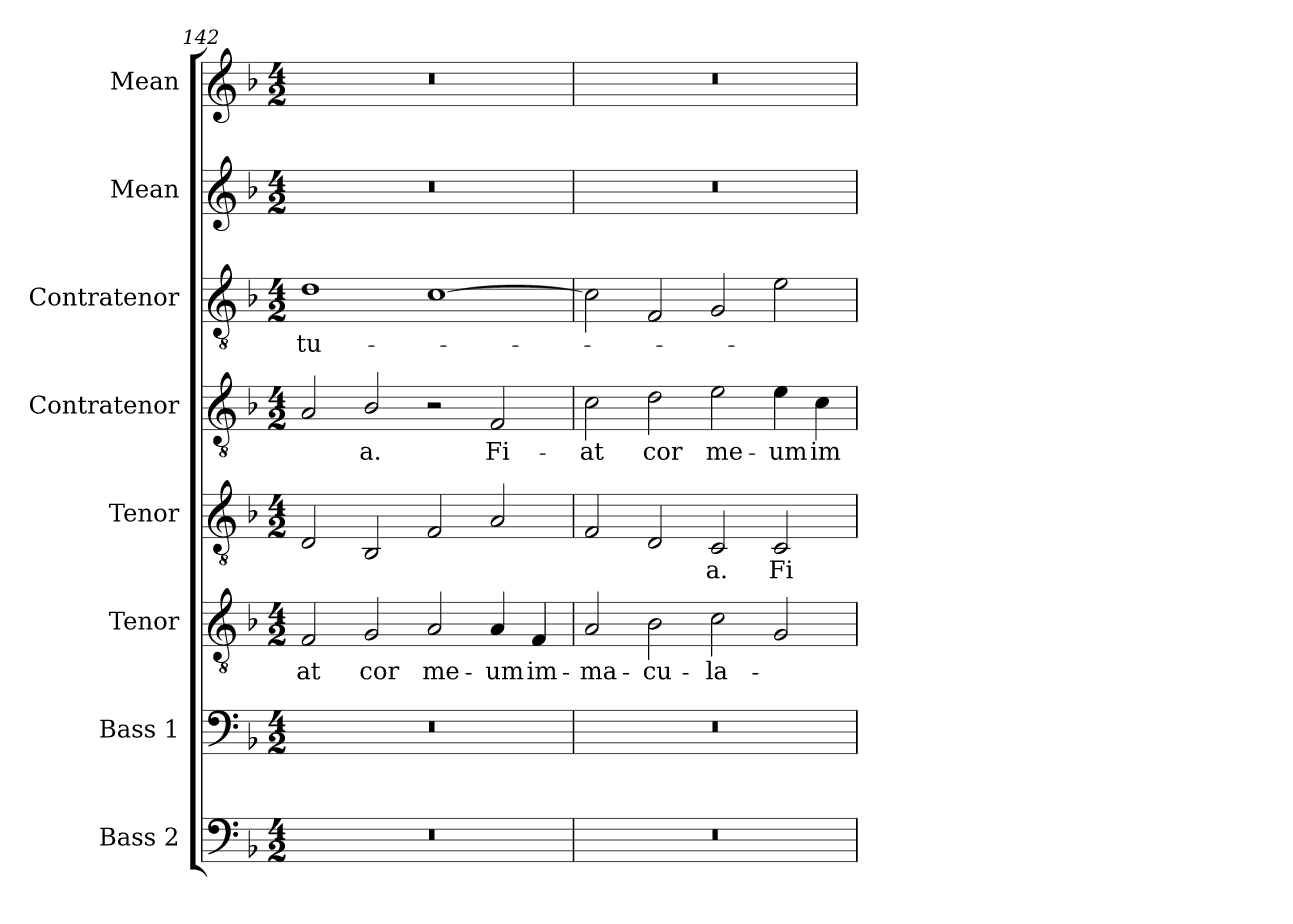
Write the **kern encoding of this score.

**kern	**kern	**kern	**text	**kern	**text	**kern	**text	**kern	**text	**kern	**kern
*part8	*part7	*part6	*part6	*part5	*part5	*part4	*part4	*part3	*part3	*part2	*part1
*staff8	*staff7	*staff6	*staff6	*staff5	*staff5	*staff4	*staff4	*staff3	*staff3	*staff2	*staff1
*I"Bass 2	*I"Bass 1	*I"Tenor	*	*I"Tenor	*	*I"Contratenor	*	*I"Contratenor	*	*I"Mean	*I"Mean
*I'B2.	*I'B1.	*I'T.	*	*I'T.	*	*I'Ct.	*	*I'Ct.	*	*I'M.	*I'M.
*clefF4	*clefF4	*clefGv2	*	*clefGv2	*	*clefGv2	*	*clefGv2	*	*clefG2	*clefG2
*	*	*ITrd7c12	*	*ITrd7c12	*	*ITrd7c12	*	*ITrd7c12	*	*	*
*k[b-]	*k[b-]	*k[b-]	*	*k[b-]	*	*k[b-]	*	*k[b-]	*	*k[b-]	*k[b-]
*F:	*F:	*F:	*	*F:	*	*F:	*	*F:	*	*F:	*F:
*M4/2	*M4/2	*M4/2	*	*M4/2	*	*M4/2	*	*M4/2	*	*M4/2	*M4/2
=142	=142	=142	=142	=142	=142	=142	=142	=142	=142	=142	=142
!LO:N:vis=1	!LO:N:vis=1	!	!	!	!	!	!	!	!	!	!
!	!	!	!LO:LY:b:color=#000000	!	!	!	!	!	!	!	!
!	!	!	!	!	!	!	!	!	!LO:LY:b:color=#000000	!LO:N:vis=1	!LO:N:vis=1
0r	0r	2FFi/	-at	2DDi/	.	2AAi/	.	1Di	tu-	0r	0r
!	!	!	!LO:LY:b:color=#000000	!	!	!	!	!	!	!	!
!	!	!	!	!	!	!	!LO:LY:b:color=#000000	!	!	!	!
.	.	2GGi/	cor	2BBB-i/	.	2BB-i/	-a.	.	.	.	.
!	!	!	!LO:LY:b:color=#000000	!	!	!	!	!	!	!	!
.	.	2AAi/	me-	2FFi/	.	2r	.	[1Ci	.	.	.
!	!	!	!LO:LY:b:color=#000000	!	!	!	!	!	!	!	!
!	!	!	!	!	!	!	!LO:LY:b:color=#000000	!	!	!	!
.	.	4AAi/	-um	2AAi/	.	2FFi/	Fi-	.	.	.	.
!	!	!	!LO:LY:b:color=#000000	!	!	!	!	!	!	!	!
.	.	4FFi/	im-	.	.	.	.	.	.	.	.
=143	=143	=143	=143	=143	=143	=143	=143	=143	=143	=143	=143
!LO:N:vis=1	!LO:N:vis=1	!	!	!	!	!	!	!	!	!	!
!	!	!	!LO:LY:b:color=#000000	!	!	!	!	!	!	!	!
!	!	!	!	!	!	!	!LO:LY:b:color=#000000	!	!	!LO:N:vis=1	!LO:N:vis=1
0r	0r	2AAi/	-ma-	2FFi/	.	2Ci\	-at	2Ci\]	.	0r	0r
!	!	!	!LO:LY:b:color=#000000	!	!	!	!	!	!	!	!
!	!	!	!	!	!	!	!LO:LY:b:color=#000000	!	!	!	!
.	.	2BB-i\	-cu-	2DDi/	.	2Di\	cor	2FFi/	.	.	.
!	!	!	!LO:LY:b:color=#000000	!	!	!	!	!	!	!	!
!	!	!	!	!	!LO:LY:b:color=#000000	!	!	!	!	!	!
!	!	!	!	!	!	!	!LO:LY:b:color=#000000	!	!	!	!
.	.	2Ci\	-la-	2CCi/	-a.	2Ei\	me-	2GGi/	.	.	.
!	!	!	!	!	!LO:LY:b:color=#000000	!	!	!	!	!	!
!	!	!	!	!	!	!	!LO:LY:b:color=#000000	!	!	!	!
.	.	2GGi/	.	2CCi/	Fi-	4Ei\	-um	2Ei\	.	.	.
!	!	!	!	!	!	!	!LO:LY:b:color=#000000	!	!	!	!
.	.	.	.	.	.	4Ci\	im-	.	.	.	.
=	=	=	=	=	=	=	=	=	=	=	=
*-	*-	*-	*-	*-	*-	*-	*-	*-	*-	*-	*-
